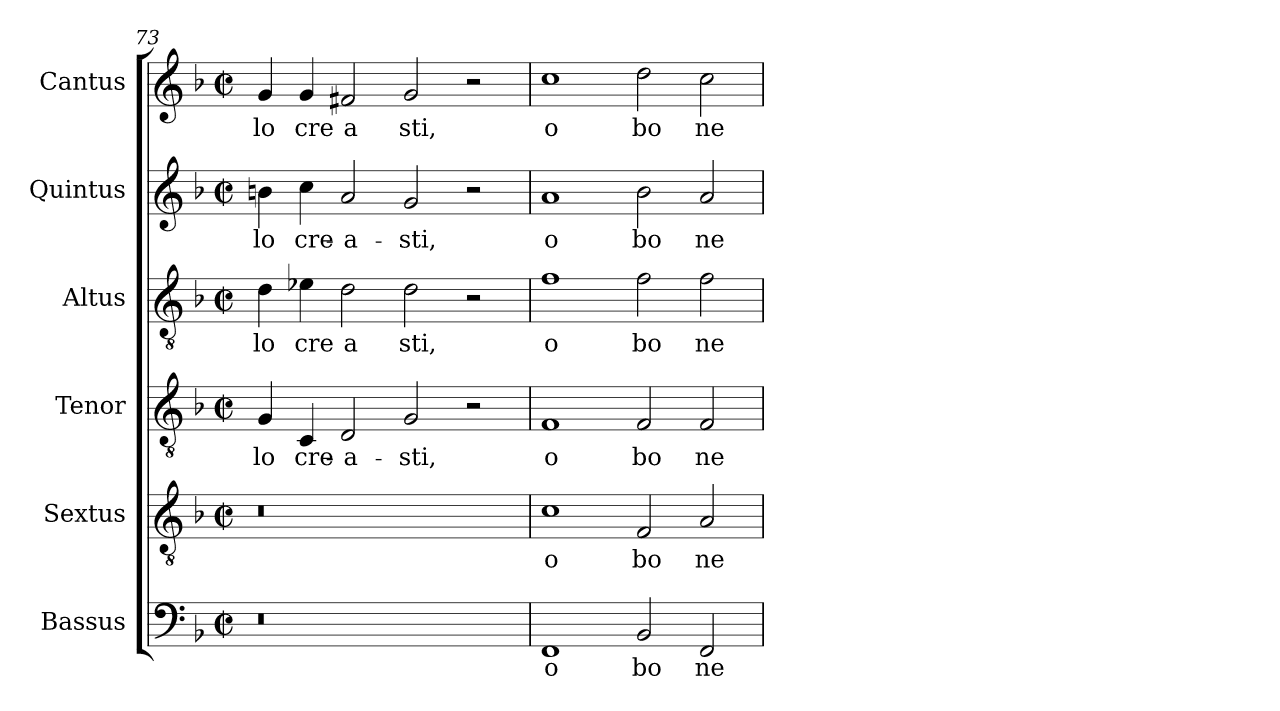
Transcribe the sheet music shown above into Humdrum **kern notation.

**kern	**text	**kern	**text	**kern	**text	**kern	**text	**kern	**text	**kern	**text
*part6	*part6	*part5	*part5	*part4	*part4	*part3	*part3	*part2	*part2	*part1	*part1
*staff6	*staff6	*staff5	*staff5	*staff4	*staff4	*staff3	*staff3	*staff2	*staff2	*staff1	*staff1
*I"Bassus	*	*I"Sextus	*	*I"Tenor	*	*I"Altus	*	*I"Quintus	*	*I"Cantus	*
*clefF4	*	*clefGv2	*	*clefGv2	*	*clefGv2	*	*clefG2	*	*clefG2	*
*k[b-]	*	*k[b-]	*	*k[b-]	*	*k[b-]	*	*k[b-]	*	*k[b-]	*
*F:	*	*F:	*	*F:	*	*F:	*	*F:	*	*F:	*
*M2/2	*	*M2/2	*	*M2/2	*	*M2/2	*	*M2/2	*	*M2/2	*
*met(c|)	*	*met(c|)	*	*met(c|)	*	*met(c|)	*	*met(c|)	*	*met(c|)	*
=73	=73	=73	=73	=73	=73	=73	=73	=73	=73	=73	=73
!	!	!	!	!	!LO:LY:b:cj	!	!LO:LY:b:cj	!	!LO:LY:b:cj	!	!LO:LY:b:cj
0r	.	0r	.	4G/	-lo	4d\	lo	4bn\	-lo	4g/	lo
!	!	!	!	!	!LO:LY:b:cj	!	!LO:LY:b:cj	!	!LO:LY:b:cj	!	!LO:LY:b:cj
.	.	.	.	4C/	cre-	4e-X\	cre	4cc\	cre-	4g/	cre
!	!	!	!	!	!LO:LY:b:cj	!	!LO:LY:b:cj	!	!LO:LY:b:cj	!	!LO:LY:b:cj
.	.	.	.	2D/	-a-	2d\	a	2a/	-a-	2f#X/	a
!	!	!	!	!	!LO:LY:b:cj	!	!LO:LY:b:cj	!	!LO:LY:b:cj	!	!LO:LY:b:cj
.	.	.	.	2G/	-sti,	2d\	sti,	2g/	-sti,	2g/	sti,
.	.	.	.	2r	.	2r	.	2r	.	2r	.
!!LO:PB:g=z
=74	=74	=74	=74	=74	=74	=74	=74	=74	=74	=74	=74
!	!LO:LY:b:cj	!	!LO:LY:b:cj	!	!LO:LY:b:cj	!	!LO:LY:b:cj	!	!LO:LY:b:cj	!	!LO:LY:b:cj
1FF	o	1c	o	1F	o	1f	o	1a	o	1cc	o
!	!LO:LY:b:cj	!	!LO:LY:b:cj	!	!LO:LY:b:cj	!	!LO:LY:b:cj	!	!LO:LY:b:cj	!	!LO:LY:b:cj
2BB-/	bo	2F/	bo	2F/	bo	2f\	bo	2b-\	bo	2dd\	bo
!	!LO:LY:b:cj	!	!LO:LY:b:cj	!	!LO:LY:b:cj	!	!LO:LY:b:cj	!	!LO:LY:b:cj	!	!LO:LY:b:cj
2FF/	ne	2A/	ne	2F/	ne	2f\	ne	2a/	ne	2cc\	ne
=	=	=	=	=	=	=	=	=	=	=	=
*-	*-	*-	*-	*-	*-	*-	*-	*-	*-	*-	*-
